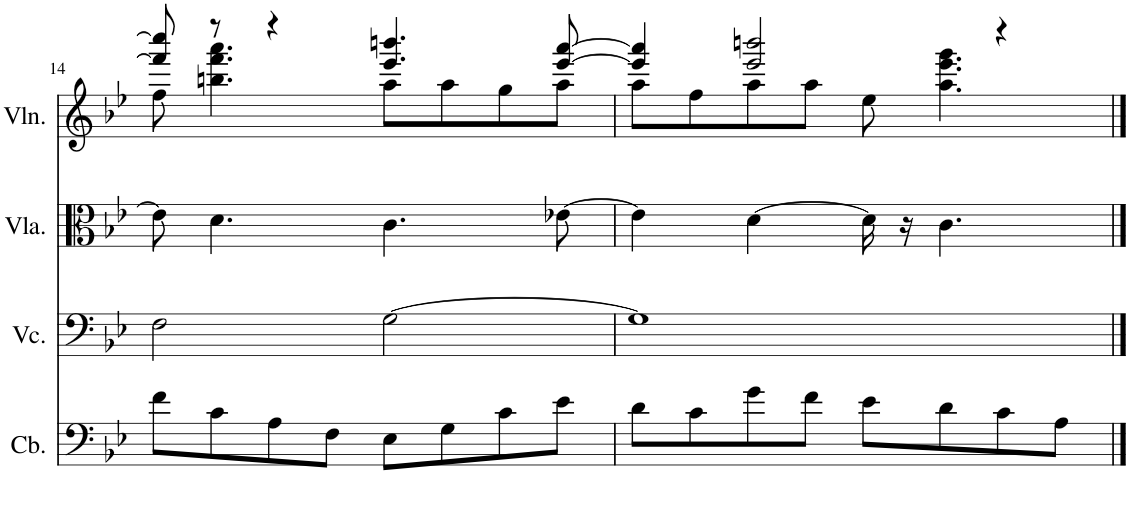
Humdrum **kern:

**kern	**kern	**kern	**kern
*part4	*part3	*part2	*part1
*staff4	*staff3	*staff2	*staff1
*I"Contrabass	*I"Violoncello	*I"Viola	*I"Violin
*I'Cb.	*I'Vc.	*I'Vla.	*I'Vln.
!!LO:PB:g=z
*clefF4	*clefF4	*clefC3	*clefG2
*Trd7c12	*	*	*
*k[b-e-]	*k[b-e-]	*k[b-e-]	*k[b-e-]
*M4/4	*M4/4	*M4/4	*M4/4
=14	=14	=14	=14
*	*	*	*^
8f\L	2F\	8e\]	8fff/] 8cccc/]	8ff\
8c\	.	4.d\	8r	4.bbn\ 4.fff\ 4.aaa\
8A\	.	.	4r	.
8F\J	.	.	.	.
8E-\L	[2G\	4.c\	4.eee-/ 4.bbbn/	8aa\L
8G\	.	.	.	8aa\
8c\	.	.	.	8gg\
8e-\J	.	[8e-X\	[8eee-/ [8aaa/	8aa\J
=15	=15	=15	=15	=15
8d\L	1G]	4e-\]	4eee-/] 4aaa/]	8aa\L
8c\	.	.	.	8ff\
8g\	.	[4d\	2eee-/ 2bbbn/	8aa\
8f\J	.	.	.	8aa\J
8e-\L	.	16d\]	.	8ee-\
.	.	16r	.	.
8d\	.	4.c\	.	4.aa\ 4.eee-\ 4.ggg\
8c\	.	.	4r	.
8A\J	.	.	.	.
*	*	*	*v	*v
==	==	==	==
*-	*-	*-	*-
